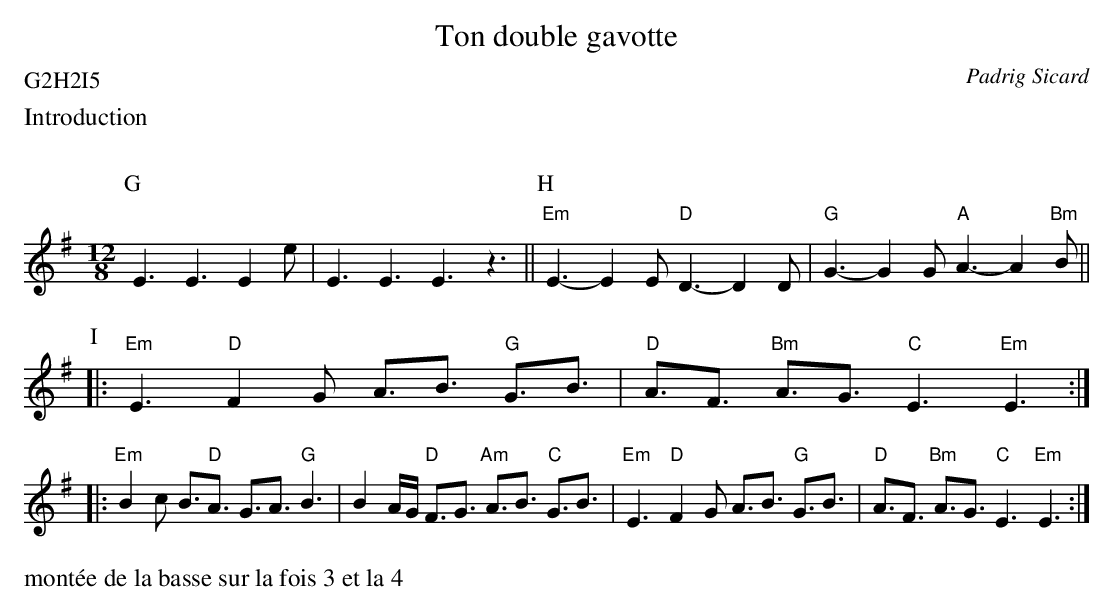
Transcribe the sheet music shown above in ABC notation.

X:1
T:Ton double gavotte
C:Padrig Sicard
Q:C3=156
P:G2H2I5
M:12/8
K:Em
%%text Introduction
P:G
E3 E3 E2 e | E3 E3 E3 z3 ||\
P:H
	"Em"E3-E2 E "D"D3-D2 D | "G"G3-G2 G "A"A3-A2 "Bm"B ||
P:I
|: "Em"E3 "D"F2 G A3/2B3/2 "G"G3/2B3/2 |\
	 "D"A3/2F3/2 "Bm"A3/2G3/2 "C"E3 "Em"E3 :|
|: "Em"B2 c B3/2"D"A3/2 G3/2A3/2 "G"B3 |\
	B2 A/2G/2 "D"F3/2G3/2 "Am"A3/2B3/2 "C"G3/2B3/2 |\
	"Em"E3 "D"F2 G A3/2B3/2 "G"G3/2B3/2 |\
	"D"A3/2F3/2 "Bm"A3/2G3/2 "C"E3 "Em"E3 :|
